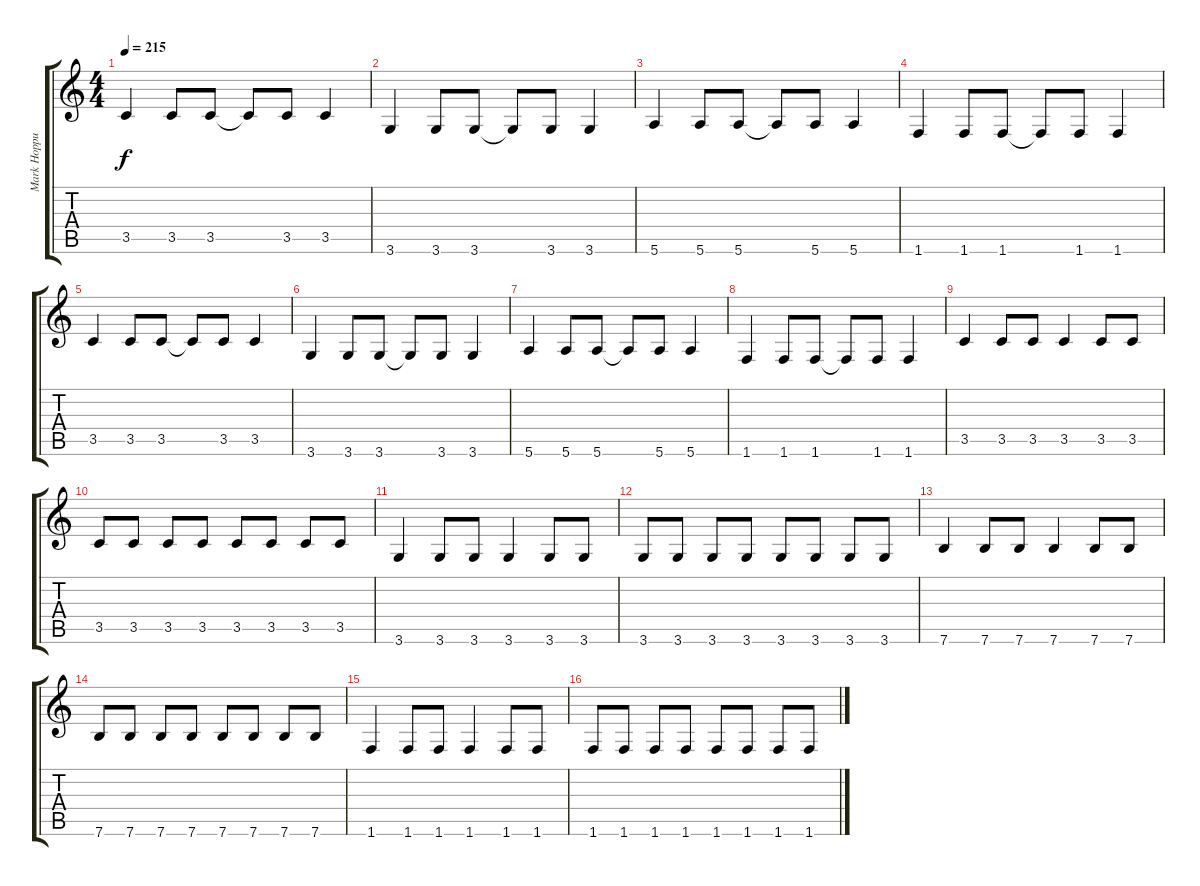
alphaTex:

\track ("Mark Hoppus" "Mark Hoppu") {instrument electricbasspick}
\staff {score tabs}
\tuning (E4 B3 G3 D3 A2 E2) {hide}
\ts (4 4)
\tempo 215
\clef g2
\ks c
3.5.4{dy f} 3.5.8 3.5.8 3.5{t}.8 3.5.8 3.5.4 |
3.6.4 3.6.8 3.6.8 3.6{t}.8 3.6.8 3.6.4 |
5.6.4 5.6.8 5.6.8 5.6{t}.8 5.6.8 5.6.4 |
1.6.4 1.6.8 1.6.8 1.6{t}.8 1.6.8 1.6.4 |
3.5.4 3.5.8 3.5.8 3.5{t}.8 3.5.8 3.5.4 |
3.6.4 3.6.8 3.6.8 3.6{t}.8 3.6.8 3.6.4 |
5.6.4 5.6.8 5.6.8 5.6{t}.8 5.6.8 5.6.4 |
1.6.4 1.6.8 1.6.8 1.6{t}.8 1.6.8 1.6.4 |
3.5.4 3.5.8 3.5.8 3.5.4 3.5.8 3.5.8 |
3.5.8 3.5.8 3.5.8 3.5.8 3.5.8 3.5.8 3.5.8 3.5.8 |
3.6.4 3.6.8 3.6.8 3.6.4 3.6.8 3.6.8 |
3.6.8 3.6.8 3.6.8 3.6.8 3.6.8 3.6.8 3.6.8 3.6.8 |
7.6.4 7.6.8 7.6.8 7.6.4 7.6.8 7.6.8 |
7.6.8 7.6.8 7.6.8 7.6.8 7.6.8 7.6.8 7.6.8 7.6.8 |
1.6.4 1.6.8 1.6.8 1.6.4 1.6.8 1.6.8 |
1.6.8 1.6.8 1.6.8 1.6.8 1.6.8 1.6.8 1.6.8 1.6.8
